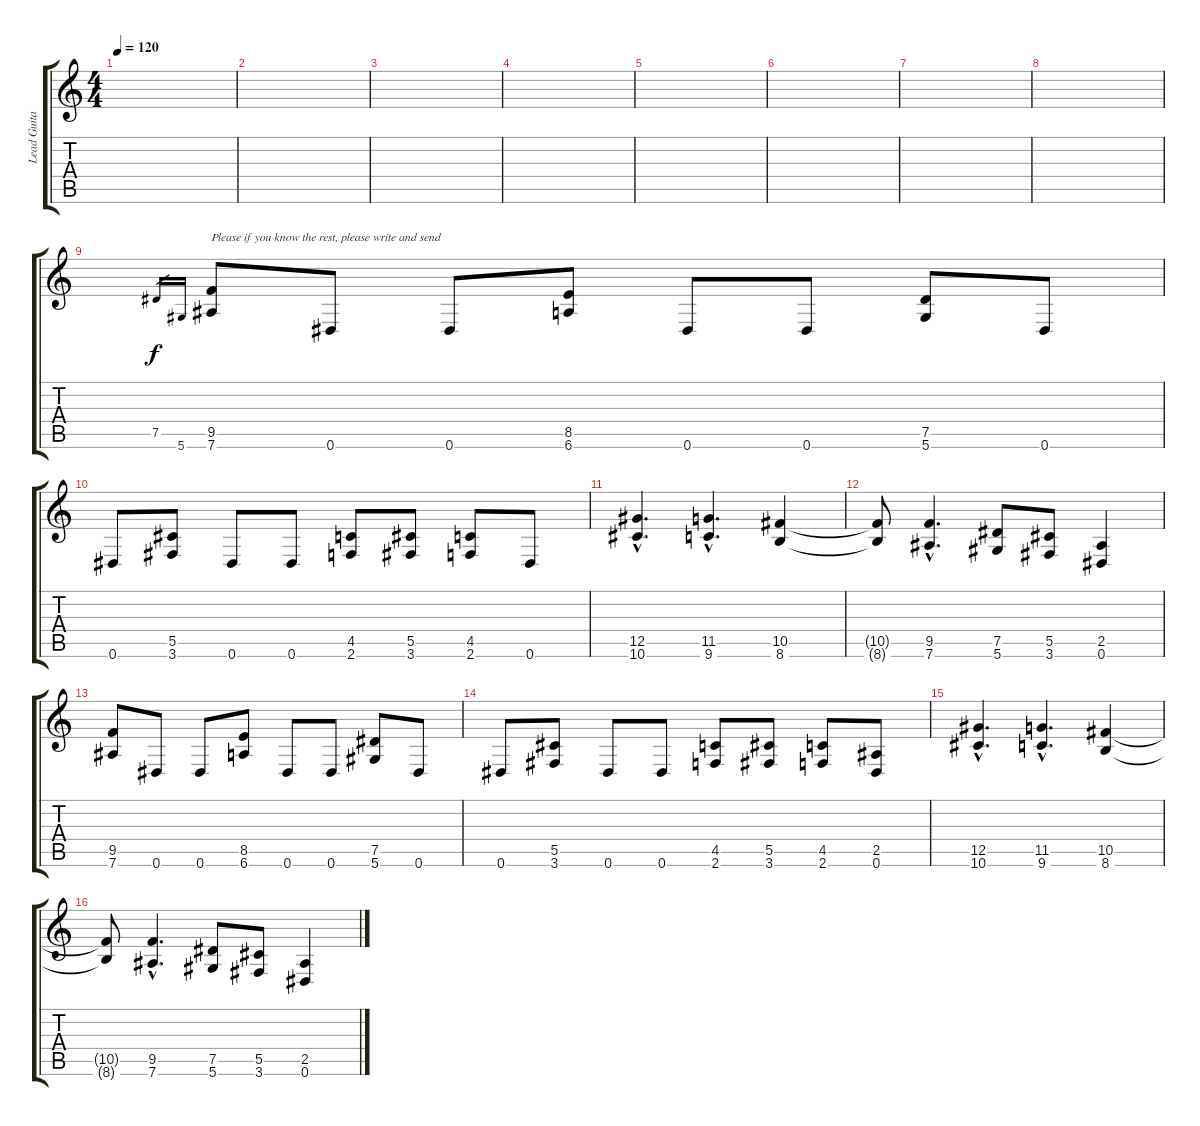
\track ("Lead Guitar" "Lead Guita") {instrument distortionguitar}
\staff {score tabs}
\tuning (Eb4 Bb3 Gb3 Db3 Ab2 Eb2) {hide}
\ts (4 4)
\tempo 120
\clef g2
\ks c
|
|
|
|
|
|
|
|
7.5.16{gr} 5.6.16{gr} (9.5 7.6).8{txt "Please if you know the rest, please write and send"} 0.6.8 0.6.8 (8.5 6.6).8 0.6.8 0.6.8 (7.5 5.6).8 0.6.8 |
0.6.8 (5.5 3.6).8 0.6.8 0.6.8 (4.5 2.6).8 (5.5 3.6).8 (4.5 2.6).8 0.6.8 |
(12.5{hac} 10.6{hac}).4{d} (11.5{hac} 9.6{hac}).4{d} (10.5 8.6).4 |
(10.5{t} 8.6{t}).8 (9.5{hac} 7.6{hac}).4{d} (7.5 5.6).8 (5.5 3.6).8 (2.5 0.6).4 |
(9.5 7.6).8 0.6.8 0.6.8 (8.5 6.6).8 0.6.8 0.6.8 (7.5 5.6).8 0.6.8 |
0.6.8 (5.5 3.6).8 0.6.8 0.6.8 (4.5 2.6).8 (5.5 3.6).8 (4.5 2.6).8 (2.5 0.6).8 |
(12.5{hac} 10.6{hac}).4{d} (11.5{hac} 9.6{hac}).4{d} (10.5 8.6).4 |
(10.5{t} 8.6{t}).8 (9.5{hac} 7.6{hac}).4{d} (7.5 5.6).8 (5.5 3.6).8 (2.5 0.6).4
